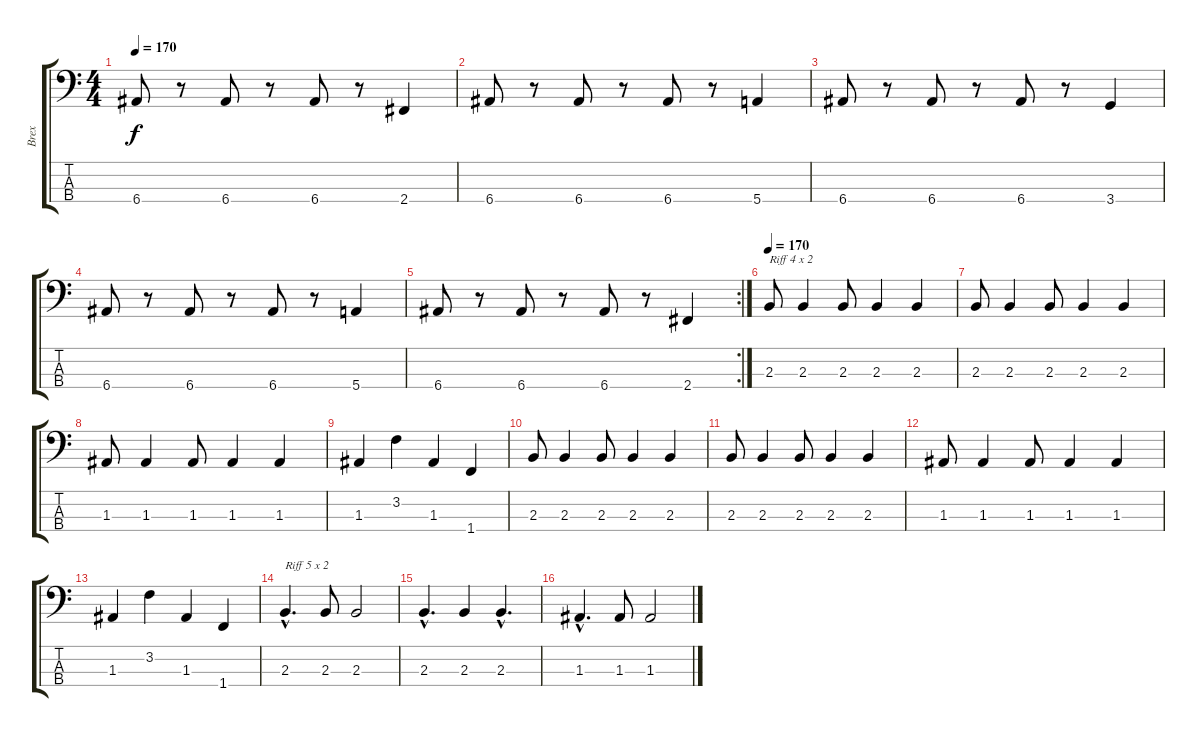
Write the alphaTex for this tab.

\track ("Brex" "Brex") {instrument electricbassfinger}
\staff {score tabs}
\tuning (G2 D2 A1 E1) {hide}
\ts (4 4)
\tempo 170
\clef f4
\ks c
6.4.8{dy f} r.8 6.4.8 r.8 6.4.8 r.8 2.4.4 |
6.4.8 r.8 6.4.8 r.8 6.4.8 r.8 5.4.4 |
6.4.8 r.8 6.4.8 r.8 6.4.8 r.8 3.4.4 |
6.4.8 r.8 6.4.8 r.8 6.4.8 r.8 5.4.4 |
\rc 2
6.4.8 r.8 6.4.8 r.8 6.4.8 r.8 2.4.4 |
\tempo 170
2.3.8{txt "Riff 4 x 2"} 2.3.4 2.3.8 2.3.4 2.3.4 |
2.3.8 2.3.4 2.3.8 2.3.4 2.3.4 |
1.3.8 1.3.4 1.3.8 1.3.4 1.3.4 |
1.3.4 3.2.4 1.3.4 1.4.4 |
2.3.8 2.3.4 2.3.8 2.3.4 2.3.4 |
2.3.8 2.3.4 2.3.8 2.3.4 2.3.4 |
1.3.8 1.3.4 1.3.8 1.3.4 1.3.4 |
1.3.4 3.2.4 1.3.4 1.4.4 |
2.3{hac}.4{d txt "Riff 5 x 2"} 2.3.8 2.3.2 |
2.3{hac}.4{d} 2.3.4 2.3{hac}.4{d} |
1.3{hac}.4{d} 1.3.8 1.3.2
